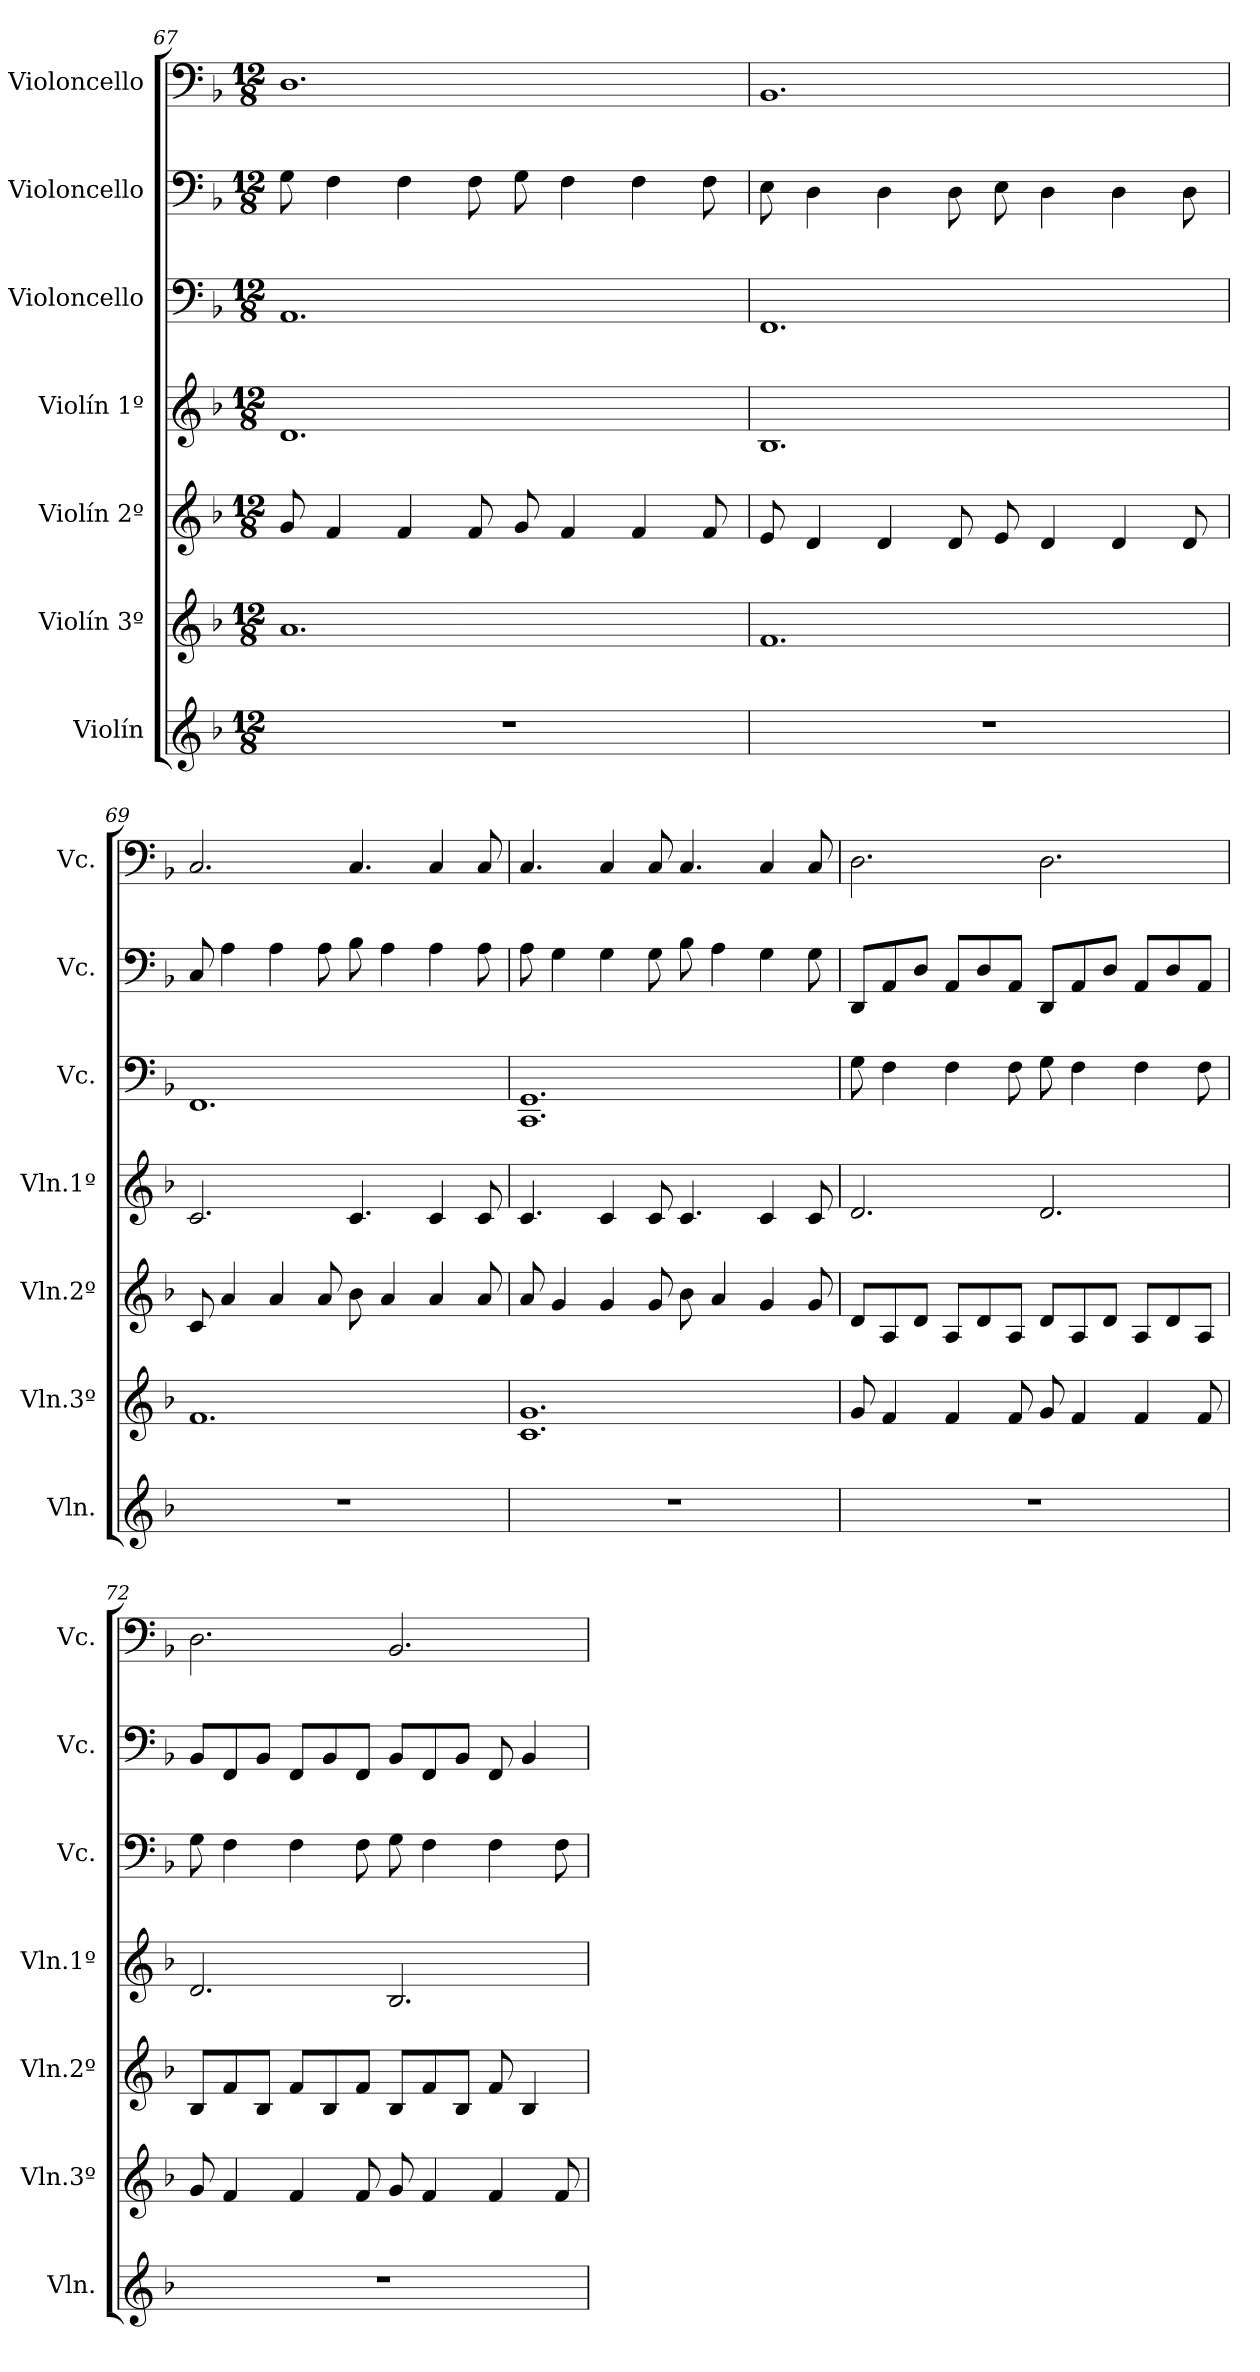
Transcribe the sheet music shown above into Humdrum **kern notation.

**kern	**kern	**kern	**kern	**kern	**kern	**kern
*part7	*part6	*part5	*part4	*part3	*part2	*part1
*staff7	*staff6	*staff5	*staff4	*staff3	*staff2	*staff1
*I"Violín	*I"Violín 3º	*I"Violín 2º	*I"Violín 1º	*I"Violoncello	*I"Violoncello	*I"Violoncello
*I'Vln.	*I'Vln.3º	*I'Vln.2º	*I'Vln.1º	*I'Vc.	*I'Vc.	*I'Vc.
!!LO:PB:g=z
*clefG2	*clefG2	*clefG2	*clefG2	*clefF4	*clefF4	*clefF4
*k[b-]	*k[b-]	*k[b-]	*k[b-]	*k[b-]	*k[b-]	*k[b-]
*M12/8	*M12/8	*M12/8	*M12/8	*M12/8	*M12/8	*M12/8
=67	=67	=67	=67	=67	=67	=67
1.r	1.a	8g/	1.d	1.AA	8G\	1.D
.	.	4f/	.	.	4F\	.
.	.	4f/	.	.	4F\	.
.	.	8f/	.	.	8F\	.
.	.	8g/	.	.	8G\	.
.	.	4f/	.	.	4F\	.
.	.	4f/	.	.	4F\	.
.	.	8f/	.	.	8F\	.
=68	=68	=68	=68	=68	=68	=68
1.r	1.f	8e/	1.B-	1.FF	8E\	1.BB-
.	.	4d/	.	.	4D\	.
.	.	4d/	.	.	4D\	.
.	.	8d/	.	.	8D\	.
.	.	8e/	.	.	8E\	.
.	.	4d/	.	.	4D\	.
.	.	4d/	.	.	4D\	.
.	.	8d/	.	.	8D\	.
=69	=69	=69	=69	=69	=69	=69
1.r	1.f	8c/	2.c/	1.FF	8C/	2.C/
.	.	4a/	.	.	4A\	.
.	.	4a/	.	.	4A\	.
.	.	8a/	.	.	8A\	.
.	.	8b-\	4.c/	.	8B-\	4.C/
.	.	4a/	.	.	4A\	.
.	.	4a/	4c/	.	4A\	4C/
.	.	8a/	8c/	.	8A\	8C/
=70	=70	=70	=70	=70	=70	=70
1.r	1.c 1.g	8a/	4.c/	1.CC 1.GG	8A\	4.C/
.	.	4g/	.	.	4G\	.
.	.	4g/	4c/	.	4G\	4C/
.	.	8g/	8c/	.	8G\	8C/
.	.	8b-\	4.c/	.	8B-\	4.C/
.	.	4a/	.	.	4A\	.
.	.	4g/	4c/	.	4G\	4C/
.	.	8g/	8c/	.	8G\	8C/
!!LO:LB:g=z
=71	=71	=71	=71	=71	=71	=71
1.r	8g/	8d/L	2.d/	8G\	8DD/L	2.D\
.	4f/	8A/	.	4F\	8AA/	.
.	.	8d/J	.	.	8D/J	.
.	4f/	8A/L	.	4F\	8AA/L	.
.	.	8d/	.	.	8D/	.
.	8f/	8A/J	.	8F\	8AA/J	.
.	8g/	8d/L	2.d/	8G\	8DD/L	2.D\
.	4f/	8A/	.	4F\	8AA/	.
.	.	8d/J	.	.	8D/J	.
.	4f/	8A/L	.	4F\	8AA/L	.
.	.	8d/	.	.	8D/	.
.	8f/	8A/J	.	8F\	8AA/J	.
=72	=72	=72	=72	=72	=72	=72
1.r	8g/	8B-/L	2.d/	8G\	8BB-/L	2.D\
.	4f/	8f/	.	4F\	8FF/	.
.	.	8B-/J	.	.	8BB-/J	.
.	4f/	8f/L	.	4F\	8FF/L	.
.	.	8B-/	.	.	8BB-/	.
.	8f/	8f/J	.	8F\	8FF/J	.
.	8g/	8B-/L	2.B-/	8G\	8BB-/L	2.BB-/
.	4f/	8f/	.	4F\	8FF/	.
.	.	8B-/J	.	.	8BB-/J	.
.	4f/	8f/	.	4F\	8FF/	.
.	.	4B-/	.	.	4BB-/	.
.	8f/	.	.	8F\	.	.
=	=	=	=	=	=	=
*-	*-	*-	*-	*-	*-	*-
